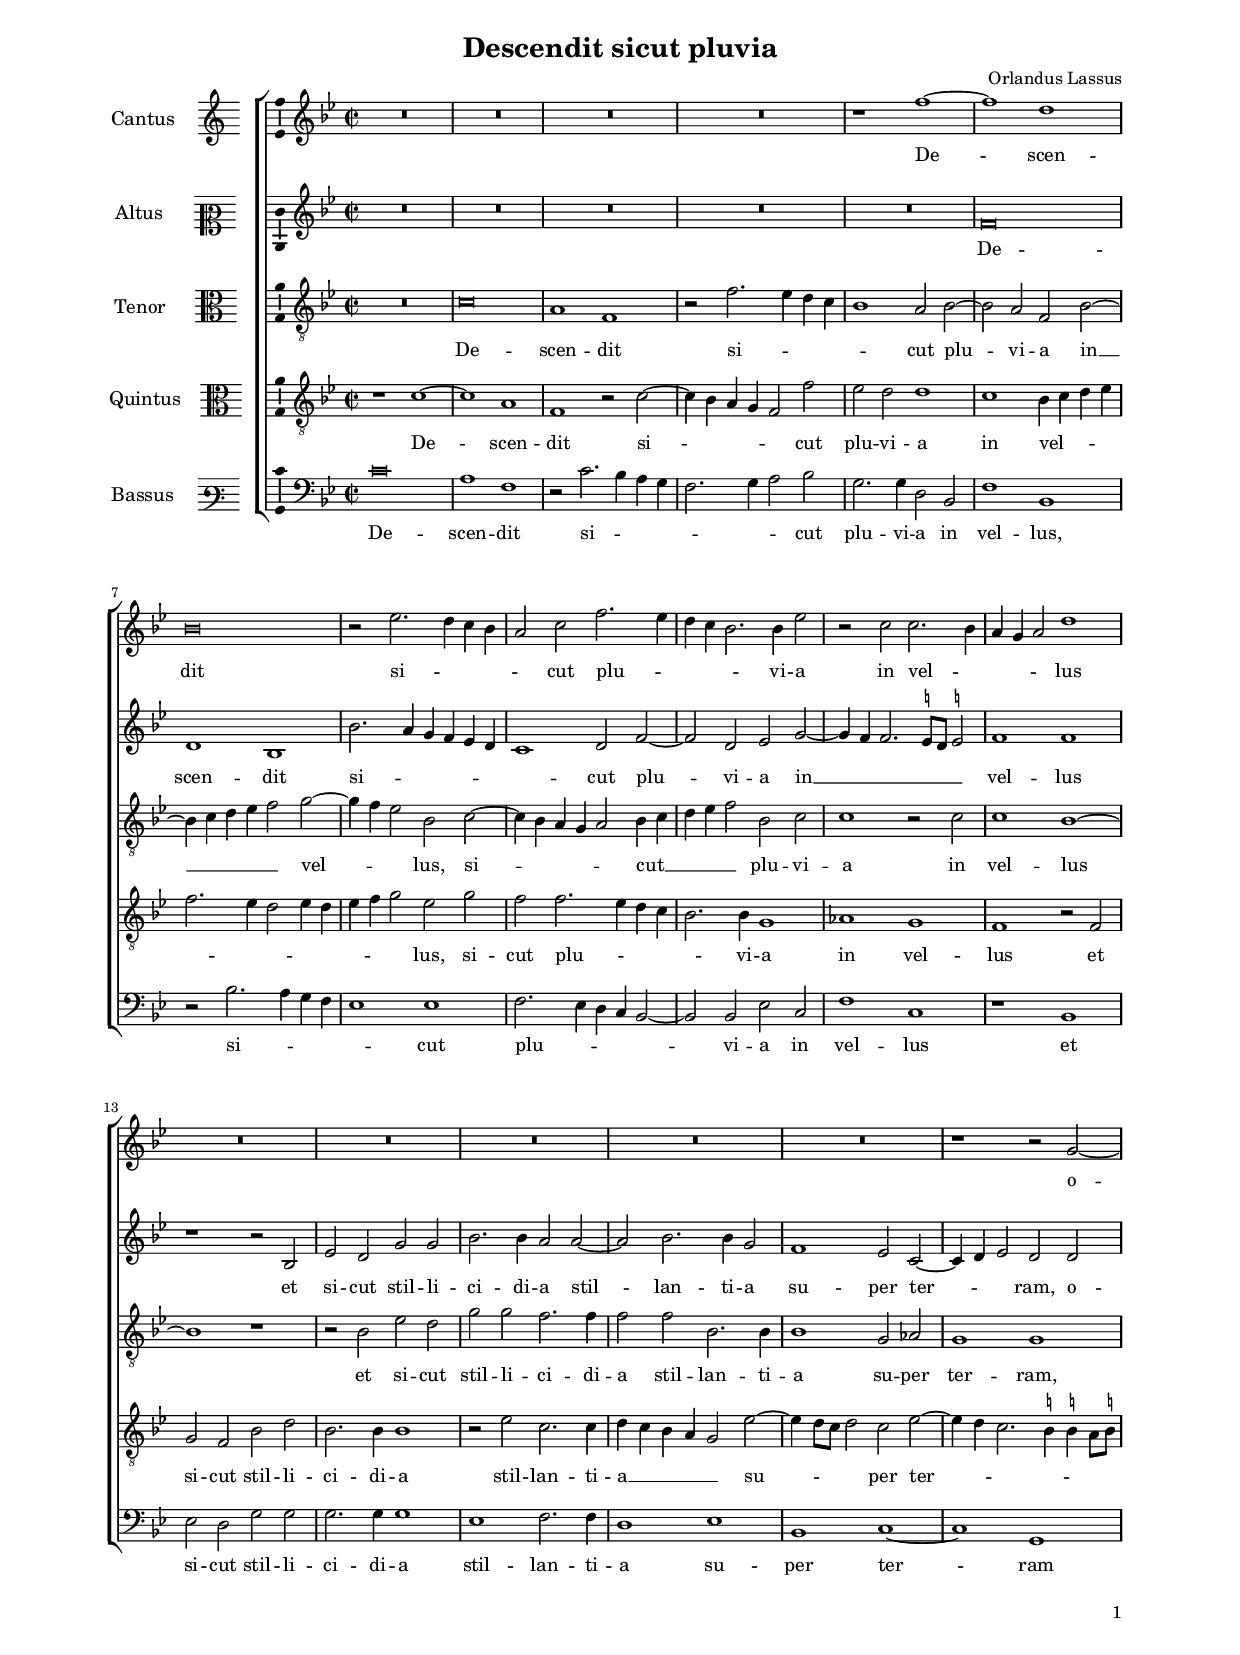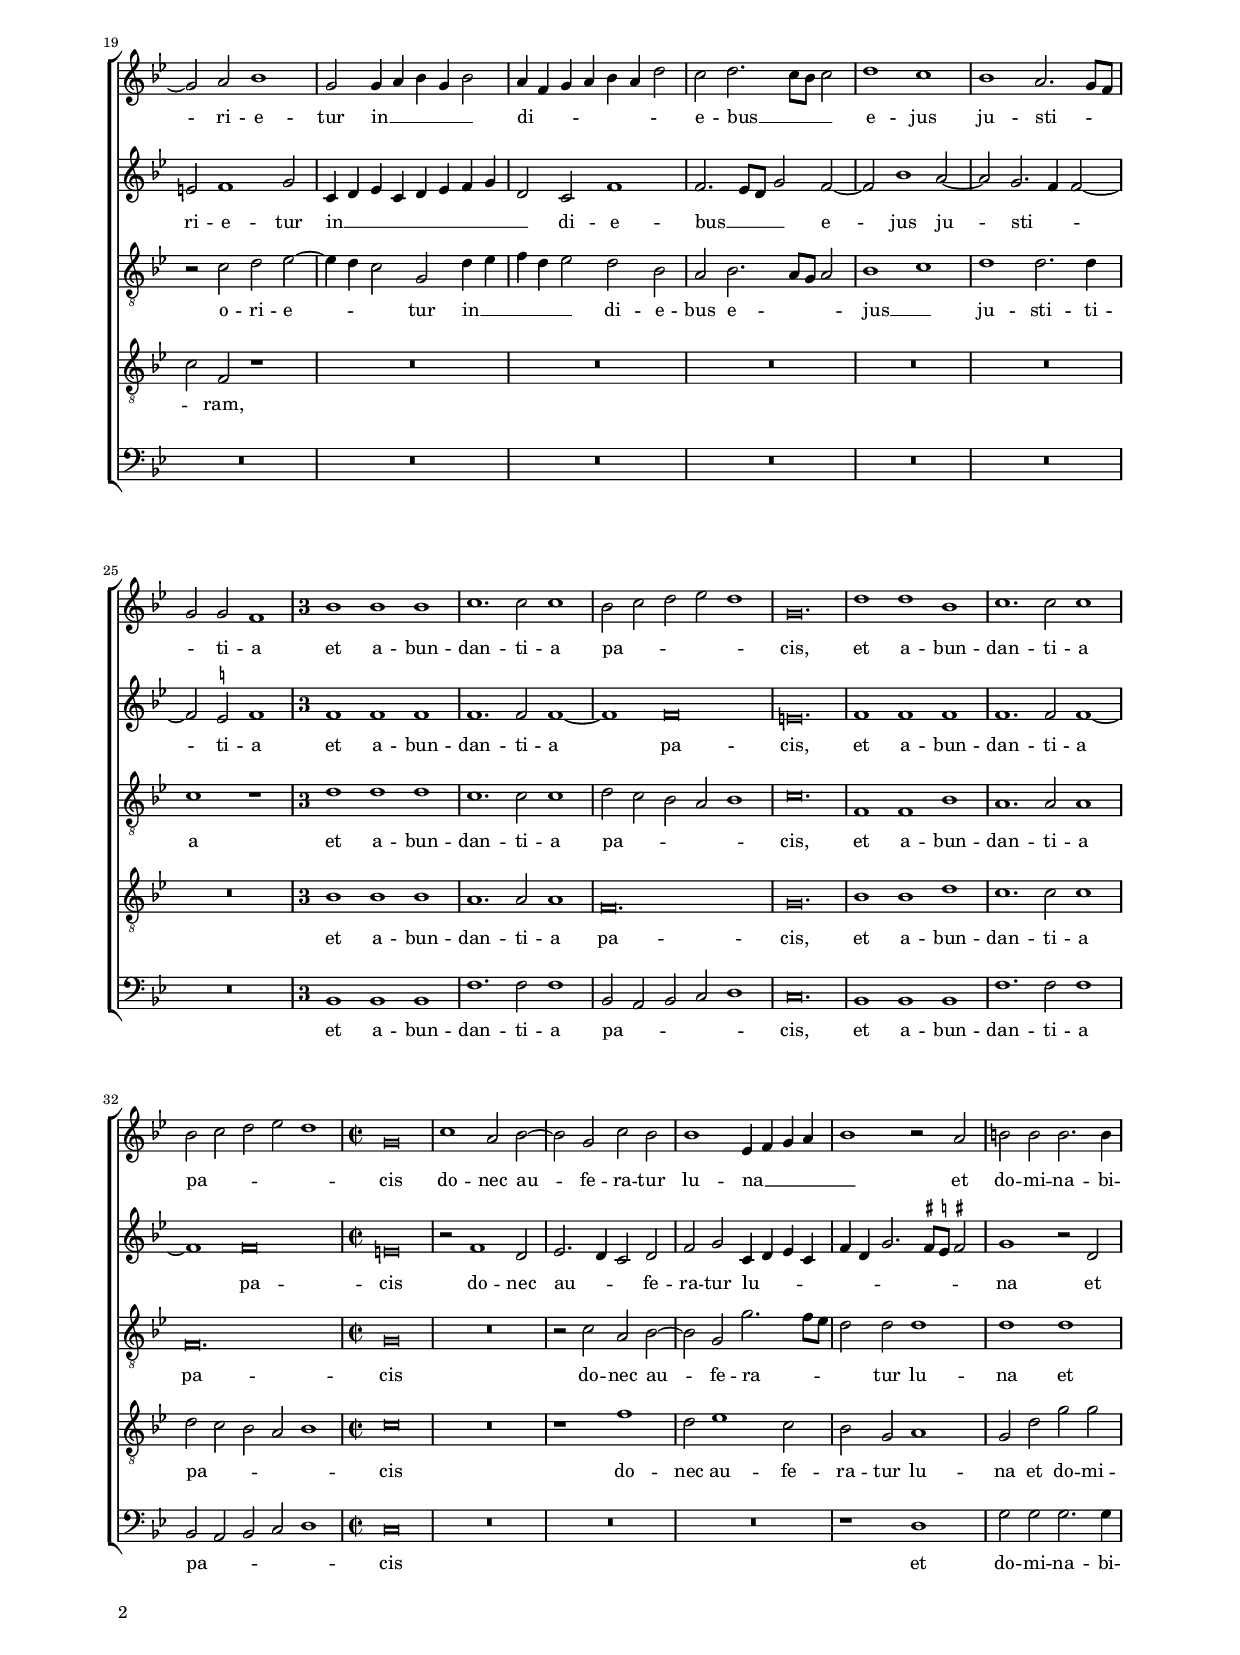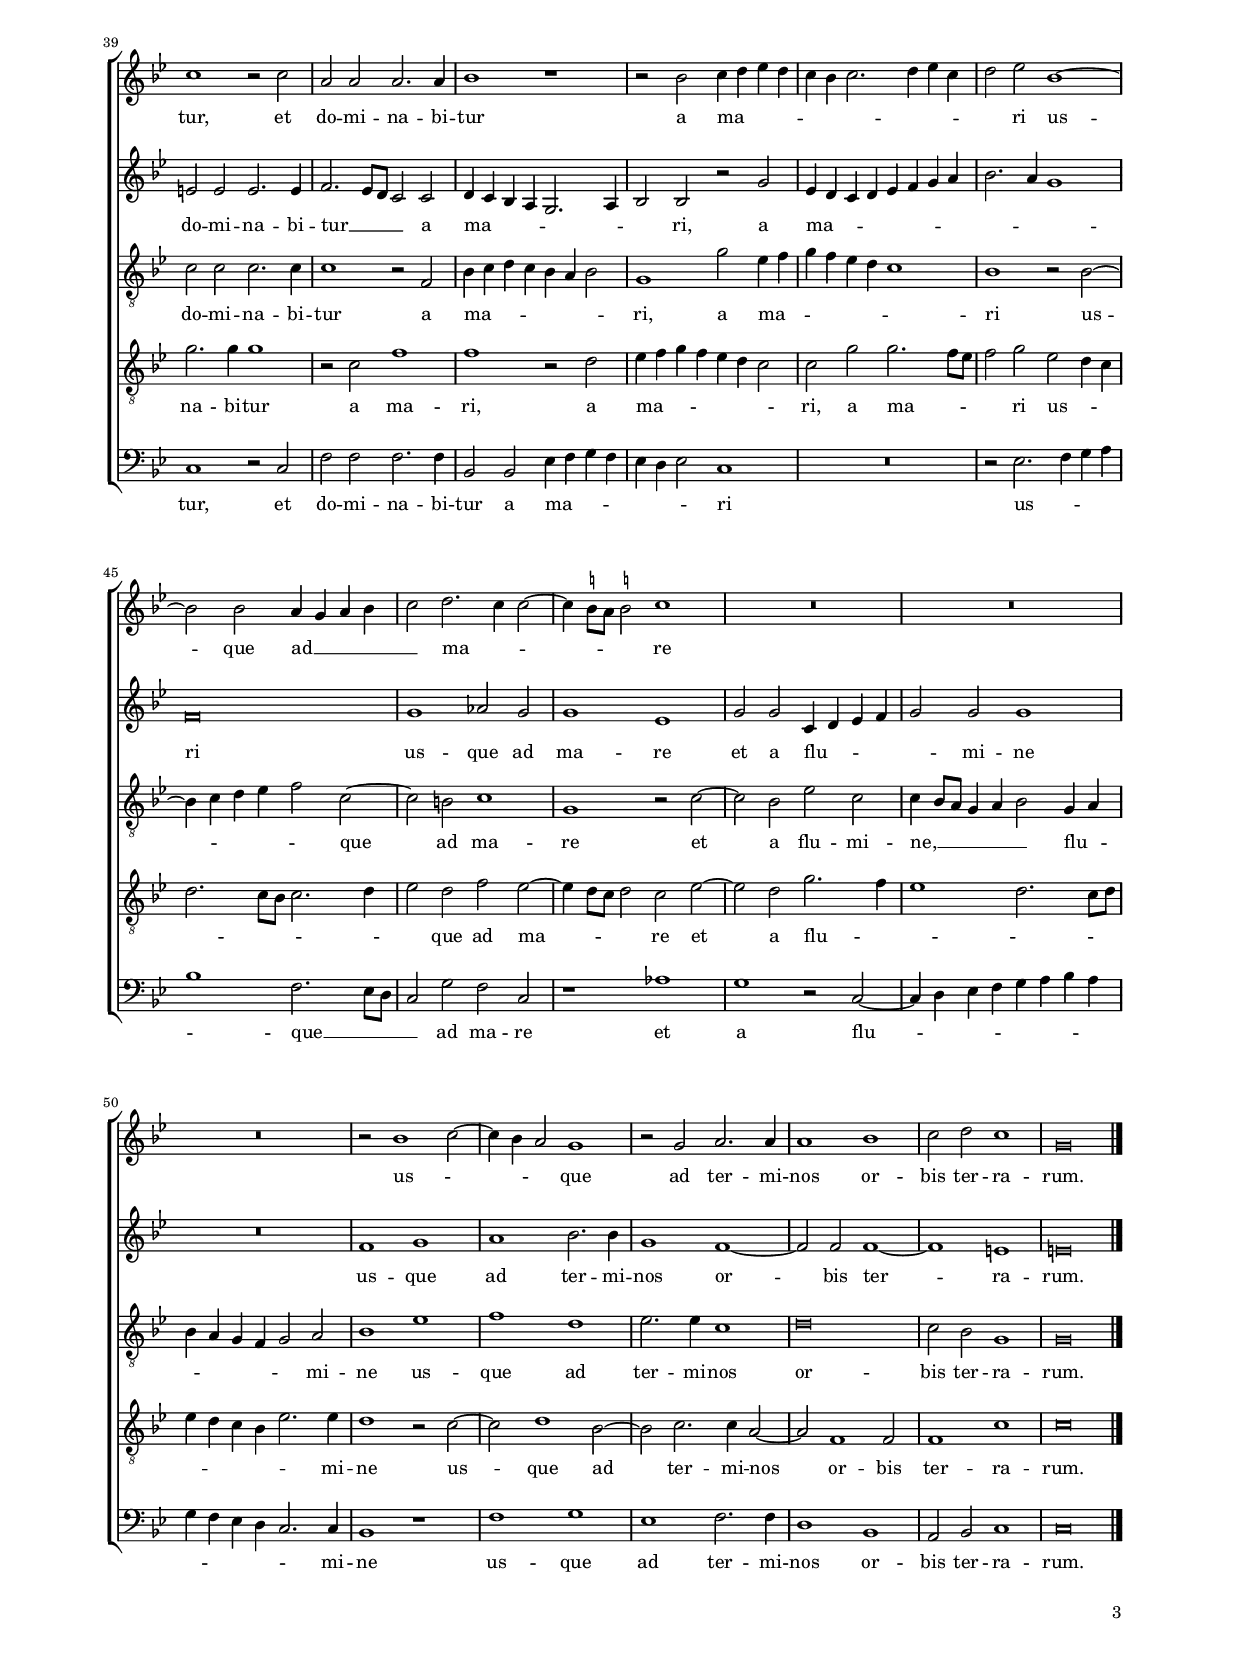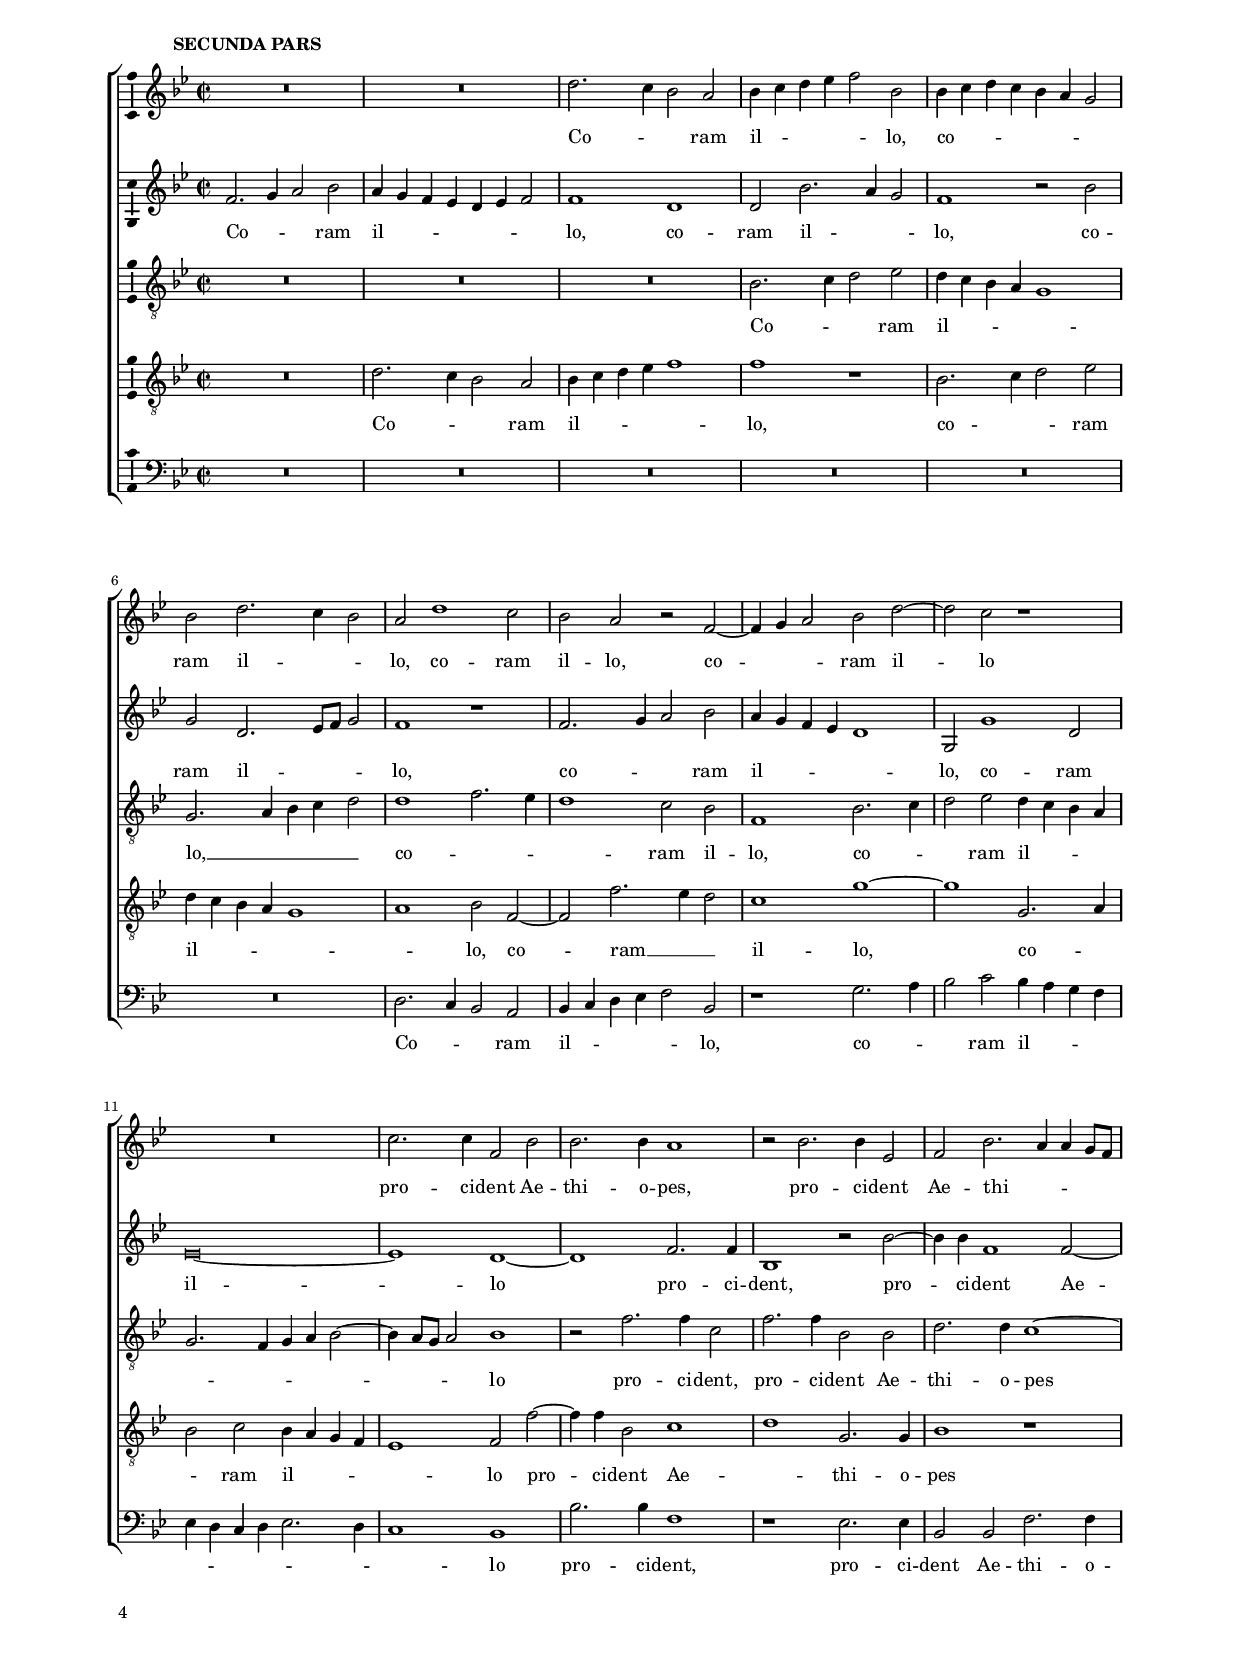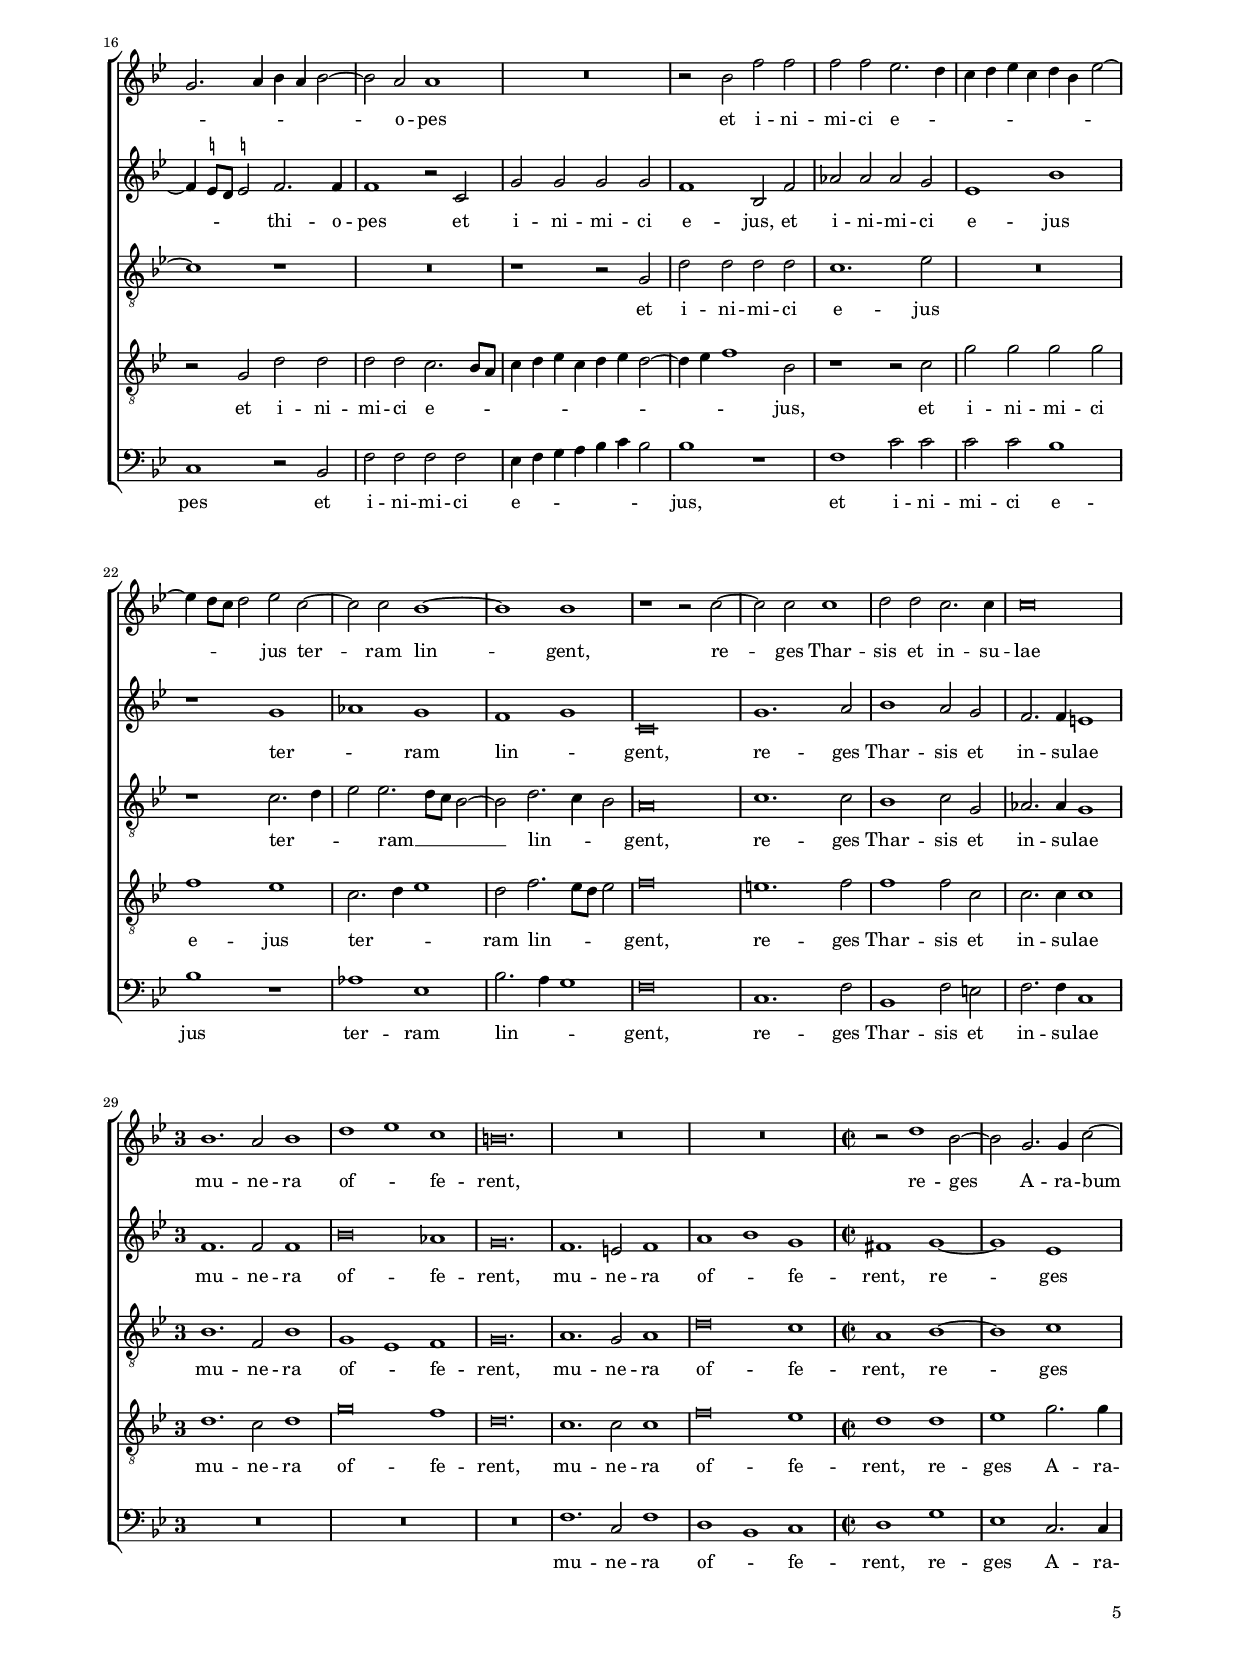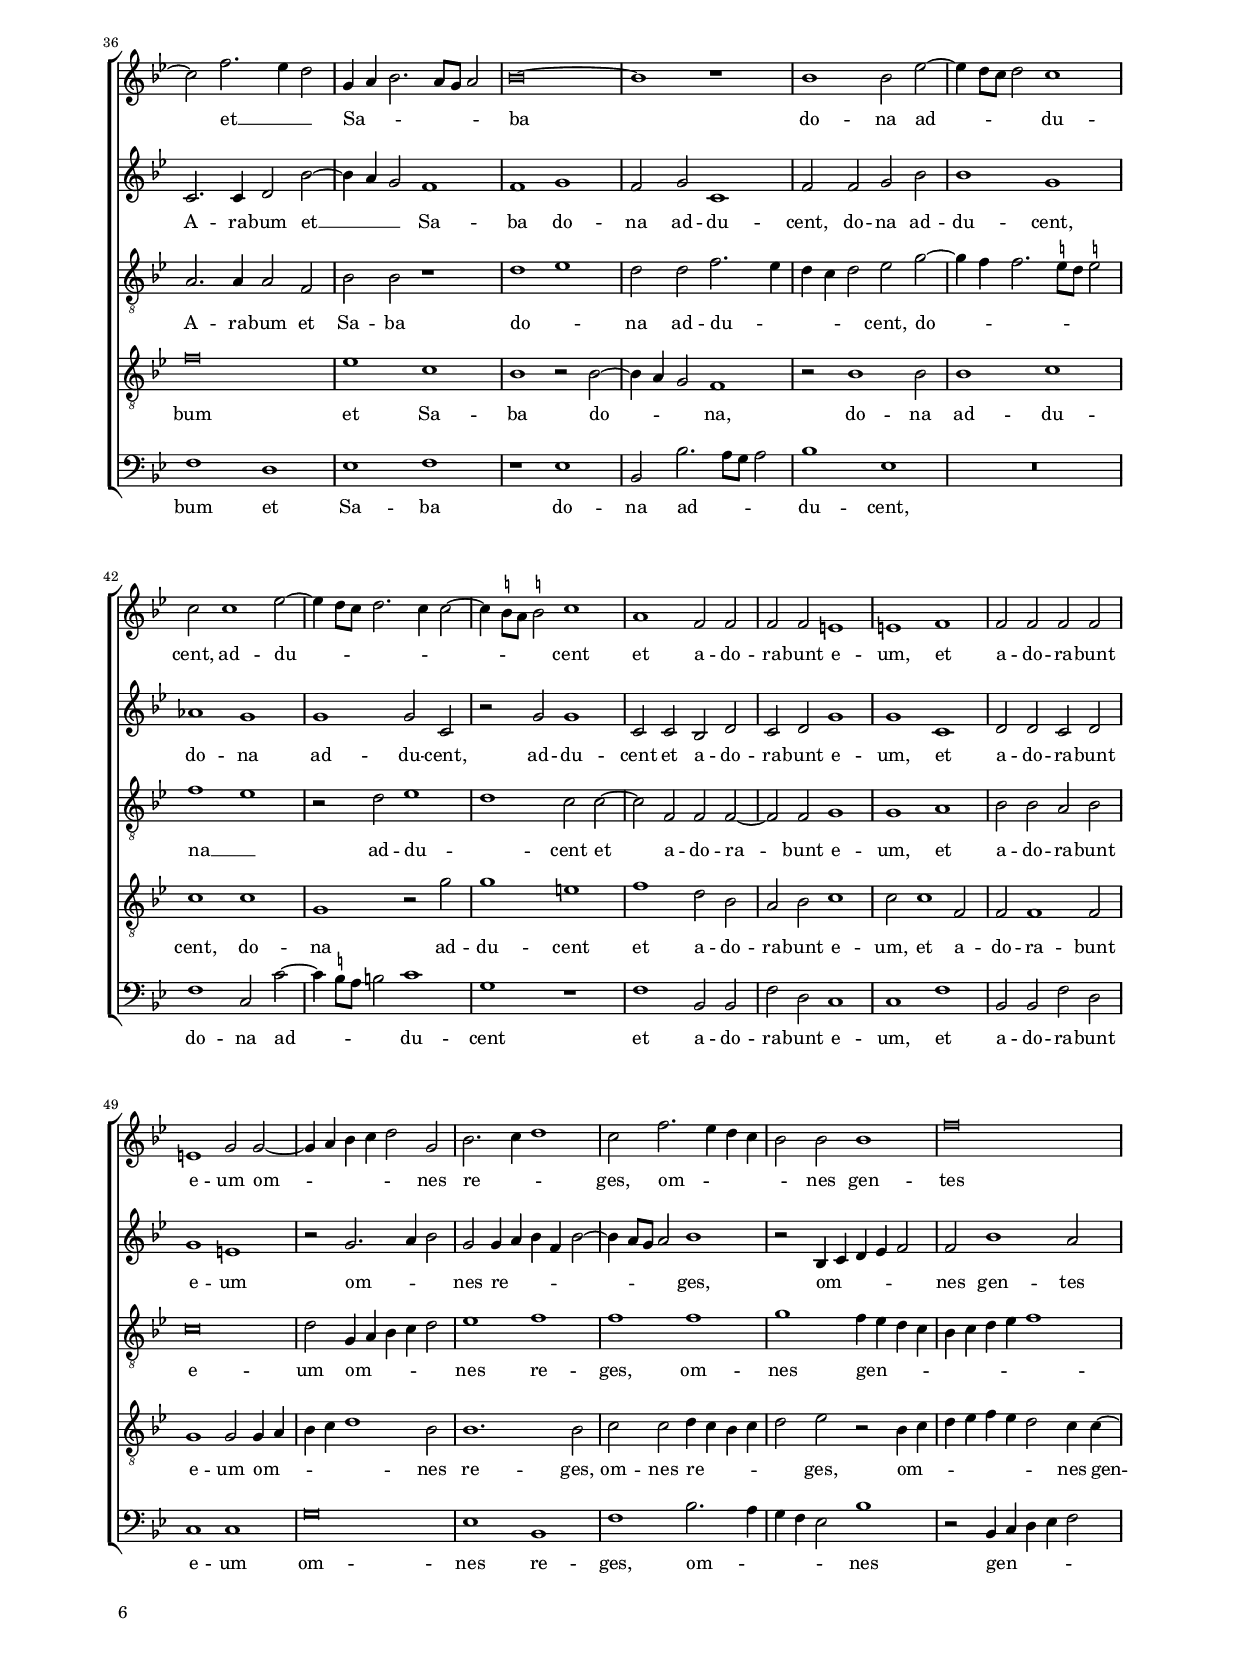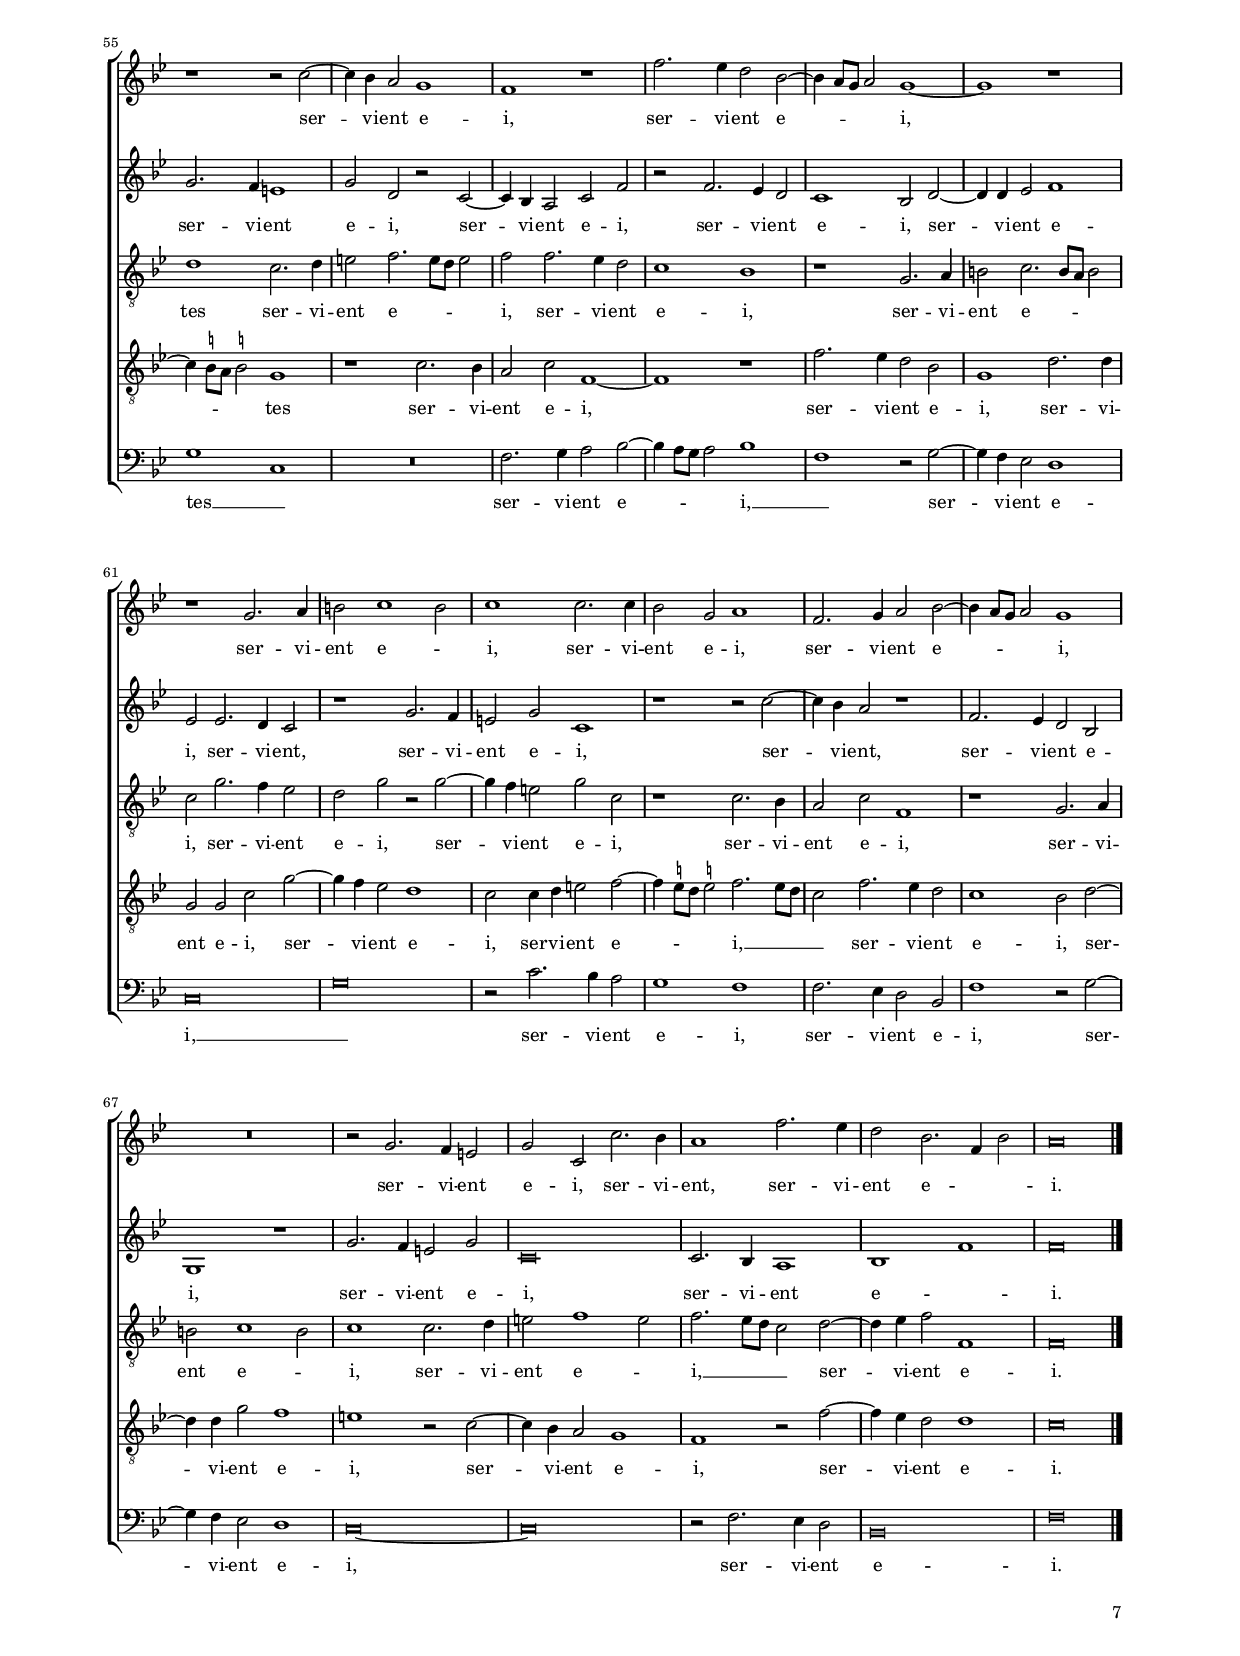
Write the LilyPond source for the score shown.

\header
{
  title="Descendit sicut pluvia"
  composer="Orlandus Lassus"
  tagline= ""
}

\version "2.24.0"
\include "deutsch.ly"
#(set-global-staff-size 15)
% #(set-default-paper-size "letter")
#(ly:set-option 'point-and-click #f)

	
	ficta = { \once \set suggestAccidentals = ##t }
	
	forget = #(define-music-function (music) (ly:music?) #{
		\accidentalStyle forget
		$music
		\accidentalStyle default
		#})
	


\paper
	{
	top-margin = 1.7 \cm
	bottom-margin = 1.1 \cm
	left-margin = 2 \cm
	right-margin = 2 \cm
	ragged-bottom = ##f
	ragged-last-bottom = ##f
	print-page-number = ##f
	score-system-spacing = #'((basic-distance . 17) (minimum-distance . 14) (padding . 6) (strechability . 150))
	system-system-spacing = #'((basic-distance . 17) (minimum-distance . 14) (padding . 6) (strechability . 150))
	oddFooterMarkup=\markup   \fill-line { "" \fromproperty #'page:page-number-string }
	evenFooterMarkup=\markup  \fill-line { \fromproperty #'page:page-number-string "" }
	last-bottom-spacing = #'((basic-distance . 11) (minimum-distance . 7) (padding . 4))
%	systems-per-page = 3
%	min-systems-per-page = 3
	}

global = {
	\key c \major
	\time 2/2 \set Score.measureLength = #(ly:make-moment 2/1)
	\set Score.tempoHideNote = ##t
	\tempo 2 = 90
	\skip 1*2*25
	\time 3/1 \once \override Score.TimeSignature.style = #'single-digit
	\tempo 1 = 135
	\skip 1*3*7
	\time 2/2 \set Score.measureLength = #(ly:make-moment 2/1)
	\tempo 2 = 90
	\skip 1*2*24 \bar "|."
	}
	

incipitcantus = \markup { \score {
	{
	\set Staff.instrumentName = \markup { \fontsize #1 "Cantus" }
	\key c \major
	\clef violin
	s4 \bar ""
	}
	\layout  {
	raggedright = ##t
	indent = 1.8 \cm
	line-width = 2.5 \cm
	\context { \Staff \remove Time_signature_engraver }
	\override Staff.Clef.Y-extent = #'(0 . 0)
	}} \hspace #1 }
      
      
incipitaltus = \markup { \score {
	{
	\set Staff.instrumentName = \markup { \fontsize #1 "Altus" }
	\key c \major
	\clef mezzosoprano
	s4 \bar ""
	}
	\layout  {
	raggedright = ##t
	indent = 1.8 \cm
	line-width = 2.5 \cm
	\context { \Staff \remove Time_signature_engraver }
	\override Staff.Clef.Y-extent = #'(0 . 0)
	}} \hspace #1 }


incipittenor = \markup { \score {
	{
	\set Staff.instrumentName = \markup { \fontsize #1 "Tenor" }
	\key c \major
	\clef alto
	s4 \bar ""
	}
	\layout  {
	raggedright = ##t
	indent = 1.8 \cm
	line-width = 2.5 \cm
	\context { \Staff \remove Time_signature_engraver }
	\override Staff.Clef.Y-extent = #'(0 . 0)
	}} \hspace #1 }
      
      
incipitquintus = \markup { \score {
	{
	\set Staff.instrumentName = \markup { \fontsize #1 "Quintus" }
	\key c \major
	\clef alto
	s4 \bar ""
	}
	\layout  {
	raggedright = ##t
	indent = 1.8 \cm
	line-width = 2.5 \cm
	\context { \Staff \remove Time_signature_engraver }
	\override Staff.Clef.Y-extent = #'(0 . 0)
	}} \hspace #1 }
      
      
incipitbassus = \markup { \score {
	{
	\set Staff.instrumentName = \markup { \fontsize #1 "Bassus" }
	\key c \major
	\clef varbaritone
	s4 \bar ""
	}
	\layout  {
	raggedright = ##t
	indent = 1.8 \cm
	line-width = 2.5 \cm
	\context { \Staff \remove Time_signature_engraver }
	\override Staff.Clef.Y-extent = #'(0 . 0)
	}} \hspace #1 }


cantus =  \relative c''
	{
	R\breve
	R\breve
	R\breve
	R\breve
%5
	r1 g'~ |
	g1 e
	c\breve
	r2 f2. e4 d c
	h2 d g2. f4
%10
	e4 d c2. c4 f2 |
	r2 d d2. c4
	h4 a h2 e1
	R\breve
	R\breve
%15
	R\breve |
	R\breve
	R\breve
	r1 r2 a,~
	a2 h c1
%20
	a2 a4 h c a c2 |
	h4 g a h c h e2
	d2 e2. d8 c d2
	e1 d
	c1 h2. a8 g
%25
	a2 a g1 |
% Triple time - coloration
	c1 c c
	d1. d2 d1
	c2 d e f e1
	a,\breve.
%30
	e'1 e c |
	d1. d2 d1
	c2 d e f e1
% End of triple time
	a,\breve
	d1 h2 c~
%35
	c2 a d c |
	c1 f,4 g a h
	c1 r2 h
	cis2 cis cis2. cis4
	d1 r2 d
%40
	h2 h h2. h4 |
	c1 r
	r2 c d4 e f e
	d4 c d2. e4 f d
	e2 f c1~
%45
	c2 c h4 a h c |
	d2 e2. d4 d2~
	d4 \stemDown \ficta cis8 h \stemNeutral \ficta cis!2 d1
	R\breve
	R\breve
%50
	R\breve |
	r2 c1 d2~
	d4 c h2 a1
	r2 a h2. h4
	h1 c
%55
	d2 e d1 |
	a\breve |
	}


altus =  \relative c'
	{
	R\breve
	R\breve
	R\breve
	R\breve
%5
	R\breve |
	g'\breve
	e1 c
	c'2. h4 a g f e
	d1 e2 g~
%10
	g2 e f a~ |
	a4 g g2. \ficta fis8 e \ficta fis!2
	g1 g
	r1 r2 c,
	f2 e a a
%15
	c2. c4 h2 h~ |
	h2 c2. c4 a2
	g1 f2 d~
	d4 e f2 e e
	fis2 g1 a2
%20
	d,4 e f d e f g a |
	e2 d g1
	g2. f8 e a2 g~
	g2 c1 h2~
	h2 a2. g4 g2~
%25
	g2 \ficta fis g1 |
% Triple time - coloration
	g1 g g
	g1. g2 g1~
	g1 g\breve
	fis\breve.
%30
	g1 g g |
	g1. g2 g1~
	g1 g\breve
% End of triple time
	fis\breve
	r2 g1 e2
%35
	f2. e4 d2 e |
	g2 a d,4 e f d
	g4 e a2. \ficta gis8 \ficta fis \ficta gis!2
	a1 r2 e
	fis2 fis fis2. fis4
%40
	g2. f8 e d2 d |
	e4 d c h a2. h4
	c2 c r a'
	f4 e d e f g a h
	c2. h4 a1
%45
	g\breve |
	a1 b2 a
	a1 f
	a2 a d,4 e f g
	a2 a a1
%50
	R\breve |
	g1 a
	h1 c2. c4
	a1 g~
	g2 g g1~
%55
	g1 fis |
	fis\breve |
	}


tenor =  \relative c'
	{
	R\breve
	d\breve
	h1 g
	r2 g'2. f4 e d
%5
	c1 h2 c~ |
	c2 h g c~
	c4 d e f g2 a~
	a4 g f2 c d~
	d4 c h a h2 c4 d
%10
	e4 f g2 c, d |
	d1 r2 d
	d1 c~
	c1 r
	r2 c f e
%15
	a2 a g2. g4 |
	g2 g c,2. c4
	c1 a2 b
	a1 a
	r2 d e f~
%20
	f4 e d2 a e'4 f |
	g4 e f2 e c
	h2 c2. h8 a h2
	c1 d
	e1 e2. e4
%25
	d1 r |
% Triple time - coloration
	e1 e e
	d1. d2 d1
	e2 d c h c1
	d\breve.
%30
	g,1 g c |
	h1. h2 h1
	g\breve.
% End of triple time
	a\breve
	R\breve
%35
	r2 d h c~ |
	c2 a a'2. g8 f
	e2 e e1
	e1 e
	d2 d d2. d4
%40
	d1 r2 g, |
	c4 d e d c h c2
	a1 a'2 f4 g
	a4 g f e d1
	c1 r2 c~
%45
	c4 d e f g2 d~ |
	d2 cis d1
	a1 r2 d~
	d2 c f d
	d4 c8 h a4 h c2 a4 h
%50
	c4 h a g a2 h |
	c1 f
	g1 e
	f2. f4 d1
	e\breve
%55
	d2 c a1 |
	a\breve |
	}


quintus  =  \relative c'
	{
	r1 d~
	d1 h
	g1 r2 d'~
	d4 c h a g2 g'
%5
	f2 e e1 |
	d1 c4 d e f
	g2. f4 e2 f4 e
	f4 g a2 f a
	g2 g2. f4 e d
%10
	c2. c4 a1 |
	b1 a
	g1 r2 g
	a2 g c e
	c2. c4 c1
%15
	r2 f d2. d4 |
	e4 d c h a2 f'~
	f4 e8 d e2 d f~
	f4 e d2. \ficta cis4 \ficta cis! \stemDown h8 \ficta cis! \stemNeutral
	d2 g, r1
%20
	R\breve |
	R\breve
	R\breve
	R\breve
	R\breve
%25
	R\breve |
% Triple time - coloration
	c1 c c
	h1. h2 h1
	g\breve.
	a\breve.
%30
	c1 c e |
	d1. d2 d1
	e2 d c h c1
% End of triple time
	d\breve
	R\breve
%35
	r1 g |
	e2 f1 d2
	c2 a h1
	a2 e' a a
	a2. a4 a1
%40
	r2 d, g1 |
	g1 r2 e
	f4 g a g f e d2
	d2 a' a2. g8 f
	g2 a f e4 d
%45
	e2. d8 c d2. e4 |
	f2 e g f~
	f4 e8 d e2 d f~
	f2 e a2. g4
	f1 e2. d8 e
%50
	f4 e d c f2. f4 |
	e1 r2 d~
	d2 e1 c2~
	c2 d2. d4 h2~
	h2 g1 g2
%55
	g1 d' |
	d\breve |
	}


bassus  =  \relative c
	{
	d'\breve
	h1 g
	r2 d'2. c4 h a
	g2. a4 h2 c
%5
	a2. a4 e2 c |
	g'1 c,
	r2 c'2. h4 a g
	f1 f
	g2. f4 e d c2~
%10
	c2 c f d |
	g1 d
	r1 c
	f2 e a a
	a2. a4 a1
%15
	f1 g2. g4 |
	e1 f
	c1 d~
	d1 a
	R\breve
%20
	R\breve |
	R\breve
	R\breve
	R\breve
	R\breve
%25
	R\breve |
% Triple time - coloration
	c1 c c
	g'1. g2 g1
	c,2 h c d e1
	d\breve.
%30
	c1 c c |
	g'1. g2 g1
	c,2 h c d e1
% End of triple time
	d\breve
	R\breve
%35
	R\breve |
	R\breve
	r1 e
	a2 a a2. a4
	d,1 r2 d
%40
	g2 g g2. g4 |
	c,2 c f4 g a g
	f4 e f2 d1
	R\breve
	r2 f2. g4 a h
%45
	c1 g2. f8 e |
	d2 a' g d
	r1 b'
	a1 r2 d,~
	d4 e f g a h c h
%50
	a4 g f e d2. d4 |
	c1 r
	g'1 a 
	f1 g2. g4
	e1 c
%55
	h2 c d1 |
	d\breve |
	}


lyricscantus = \lyricmode {
	De -- scen -- dit si -- _ _ _ _ cut plu -- _ _ _ _ vi -- a in vel -- _ _ _ _ lus
	o -- ri -- e -- tur in __ _ _ _ _ di -- _ _ _ _ _ _ e -- bus __ _ _ _ e -- jus ju -- sti -- _ _ _ ti -- a
	et a -- bun -- dan -- ti -- a pa -- _ _ _ _ cis,
	et a -- bun -- dan -- ti -- a pa -- _ _ _ _ cis
	do -- nec au -- fe -- ra -- tur lu -- na __ _ _ _ _
	et do -- mi -- na -- bi -- tur,
	et do -- mi -- na -- bi -- tur
	a ma -- _ _ _ _ _ _ _ _ _ _ ri
	us -- que ad __ _ _ _ _ ma -- _ _ _ _ _ re
	us -- _ _ _ que ad ter -- mi -- nos or -- bis ter -- ra -- rum.
	}


lyricsaltus = \lyricmode {
	De -- scen -- dit si -- _ _ _ _ _ _ cut plu -- vi -- a in __ _ _ _ _ _ vel -- lus
	et si -- cut stil -- li -- ci -- di -- a stil -- lan -- ti -- a
	su -- per ter -- _ _ ram,
	o -- ri -- e -- tur in __ _ _ _ _ _ _ _ _ di -- e -- bus __ _ _ _ e -- jus ju -- sti -- _ _ ti -- a
	et a -- bun -- dan -- ti -- a pa -- cis,
	et a -- bun -- dan -- ti -- a pa -- cis
	do -- nec au -- _ _ fe -- ra -- tur lu -- _ _ _ _ _ _ _ _ _ na
	et do -- mi -- na -- bi -- tur __ _ _ _ a ma -- _ _ _ _ _ _ ri,
	a ma -- _ _ _ _ _ _ _ _ _ _ ri
	us -- que ad ma -- re
	et a flu -- _ _ _ _ mi -- ne
	us -- que ad ter -- mi -- nos or -- bis ter -- ra -- rum.
	}


lyricstenor = \lyricmode {
	De -- scen -- dit si -- _ _ _ _ cut plu -- vi -- a in __ _ _ _ _ vel -- _ _ lus,
	si -- _ _ _ _ cut __ _ _ _ _ plu -- vi -- a in vel -- lus
	et si -- cut stil -- li -- ci -- di -- a stil -- lan -- ti -- a
	su -- per ter -- ram,
	o -- ri -- e -- _ _ tur in __ _ _ _ _ di -- e -- bus e -- _ _ _ jus __ _ ju -- sti -- ti -- a
	et a -- bun -- dan -- ti -- a pa -- _ _ _ _ cis,
	et a -- bun -- dan -- ti -- a pa -- cis
	do -- nec au -- fe -- ra -- _ _ _ tur lu -- na
	et do -- mi -- na -- bi -- tur a ma -- _ _ _ _ _ _ ri,
	a ma -- _ _ _ _ _ _ ri
	us -- _ _ _ _ que ad ma -- re
	et a flu -- mi -- ne, __ _ _ _ _ _ 
	flu -- _ _ _ _ _ _ mi -- ne
	us -- que ad ter -- mi -- nos or -- bis ter -- ra -- rum.
	}


lyricsquintus = \lyricmode {
	De -- scen -- dit si -- _ _ _ _ cut plu -- vi -- a in vel -- _ _ _ _ _ _ _ _ _ _ _ lus,
	si -- cut plu -- _ _ _ _ vi -- a in vel -- lus
	et si -- cut stil -- li -- ci -- di -- a stil -- lan -- ti -- a __ _ _ _ _ 
	su -- _ _ _ per ter -- _ _ _ _ _ _ _ ram,
	et a -- bun -- dan -- ti -- a pa -- cis,
	et a -- bun -- dan -- ti -- a pa -- _ _ _ _ cis
	do -- nec au -- fe -- ra -- tur lu -- na
	et do -- mi -- na -- bi -- tur a ma -- ri,
	a ma -- _ _ _ _ _ _ ri,
	a ma -- _ _ _ ri
	us -- _ _ _ _ _ _ _ _ que ad ma -- _ _ _ re
	et a flu -- _ _ _ _ _ _ _ _ _ _ mi -- ne
	us -- que ad ter -- mi -- nos or -- bis ter -- ra -- rum.
	}


lyricsbassus = \lyricmode {
	De -- scen -- dit si -- _ _ _ _ _ _ cut plu -- vi -- a in vel -- lus,
	si -- _ _ _ _ cut plu -- _ _ _ _ vi -- a in vel -- lus
	et si -- cut stil -- li -- ci -- di -- a stil -- lan -- ti -- a
	su -- per ter -- ram
	et a -- bun -- dan -- ti -- a pa -- _ _ _ _ cis,
	et a -- bun -- dan -- ti -- a pa -- _ _ _ _ cis
	et do -- mi -- na -- bi -- tur,
	et do -- mi -- na -- bi -- tur
	a ma -- _ _ _ _ _ _ ri
	us -- _ _ _ _ que __ _ _ _ ad ma -- re
	et a flu -- _ _ _ _ _ _ _ _ _ _ _ _ mi -- ne
	us -- que ad ter -- mi -- nos or -- bis ter -- ra -- rum.
	}


\score
{  
	\transpose f es {
	\new ChoirStaff \with { \override StaffGrouper.staff-staff-spacing.basic-distance = #12 }
	<<

	\new Staff << \global
	\new Voice="v1" {
		\set Staff.instrumentName=\incipitcantus
		\set Staff.midiInstrument = "reed organ"
		\clef violin
		\cantus }
	\new Lyrics \lyricsto "v1" {\lyricscantus }
	>>


	\new Staff << \global
	\new Voice="v2" {
		\set Staff.instrumentName=\incipitaltus
		\set Staff.midiInstrument = "reed organ"
		\clef violin % "G_8"
		\altus}
	\new Lyrics \lyricsto "v2" {\lyricsaltus }
	>>


	\new Staff << \global
	\new Voice="v3" {
		\set Staff.instrumentName=\incipittenor
		\set Staff.midiInstrument = "reed organ"
		\clef "G_8"
		\tenor }
	\new Lyrics \lyricsto "v3" {\lyricstenor }
	>>


	\new Staff << \global
	\new Voice="v5" {
		\set Staff.instrumentName=\incipitquintus
		\set Staff.midiInstrument = "reed organ"
		\clef "G_8"
		\quintus}
	\new Lyrics \lyricsto "v5" {\lyricsquintus }
	>>


	\new Staff << \global
	\new Voice="v4" {
		\set Staff.instrumentName=\incipitbassus
		\set Staff.midiInstrument = "reed organ"
		\clef bass
		\bassus }
	\new Lyrics \lyricsto "v4" {\lyricsbassus}
	>>

	>>
	} % transpose

	\layout
	{
	indent = 2.5 \cm
	\context { \Staff \override TimeSignature.break-visibility = #end-of-line-invisible }
	\context { \Lyrics \override VerticalAxisGroup.nonstaff-relatedstaff-spacing.padding = #1.4 }
%	\context { \Lyrics \override LyricText.font-size = #1 }
  	\context { \Staff \consists Ambitus_engraver }
	\context { \Score \override BarNumber.padding = #2 }
	\context { \Voice \override NoteHead.style = #'baroque }
	}


\midi
	{
	}

}

%%%%%%%%%%%%%%%%%%%%  PARS SECUNDA


global = {
	\key c \major
	\time 2/2 \set Score.measureLength = #(ly:make-moment 2/1)
	\set Score.tempoHideNote = ##t
	\tempo 2 = 90
	\skip 1*2*28
	\time 3/1 \once \override Score.TimeSignature.style = #'single-digit
	\tempo 1 = 135
	\skip 1*3*5
	\time 2/2 \set Score.measureLength = #(ly:make-moment 2/1)
	\tempo 2 = 90
	\skip 1*2*39 \bar "|."
	}


cantus =  \relative c''
	{
	R\breve
	R\breve
	e2. d4 c2 h
	c4 d e f g2 c,
%5
	c4 d e d c h a2 |
	c2 e2. d4 c2
	h2 e1 d2
	c2 h r g~
	g4 a h2 c e~
%10
	e2 d r1 |
	R\breve
	d2. d4 g,2 c
	c2. c4 h1
	r2 c2. c4 f,2
%15
	g2 c2. h4 h a8 g |
	a2. h4 c h c2~
	c2 h h1
	R\breve
	r2 c g' g
%20
	g2 g f2. e4 |
	d4 e f d e c f2~
	f4 e8 d e2 f d~
	d2 d c1~
	c1 c
%25
	r1 r2 d~ |
	d2 d d1
	e2 e d2. d4
	d\breve
% Triple time - coloration
	c1. h2 c1
%30
	e1 f d |
	cis\breve.
	R\breve.
	R\breve.
% End of triple time
	r2 e1 c2~
%35
	c2 a2. a4 d2~ |
	d2 g2. f4 e2
	a,4 h c2. h8 a h2
	c\breve~
	c1 r
%40
	c1 c2 f~ |
	f4 e8 d e2 d1
	d2 d1 f2~
	f4 e8 d e2. d4 d2~
	d4 \stemDown \ficta cis8 h \stemNeutral \ficta cis!2 d1
%45
	h1 g2 g |
	g2 g fis1
	fis1 g
	g2 g g g
	fis1 a2 a~
%50
	a4 h c d e2 a, |
	c2. d4 e1
	d2 g2. f4 e d
	c2 c c1
	g'\breve
%55
	r1 r2 d~ |
	d4 c h2 a1
	g1 r
	g'2. f4 e2 c~
	c4 h8 a h2 a1~
%60
	a1 r |
	r1 a2. h4
	cis2 d1 cis2
	d1 d2. d4
	c2 a h1
%65
	g2. a4 h2 c~ |
	c4 h8 a h2 a1
	R\breve
	r2 a2. g4 fis2
	a2 d, d'2. c4
%70
	h1 g'2. f4 |
	e2 c2. g4 c2
	h\breve |
	}


altus =  \relative c'
	{
	g'2. a4 h2 c
	h4 a g f e f g2
	g1 e
	e2 c'2. h4 a2
%5
	g1 r2 c |
	a2 e2. f8 g a2
	g1 r
	g2. a4 h2 c
	h4 a g f e1
%10
	a,2 a'1 e2 |
	f\breve~
	f1 e~
	e1 g2. g4
	c,1 r2 c'~
%15
	c4 c g1 g2~ |
	g4 \ficta fis8 e \ficta fis!2 g2. g4
	g1 r2 d
	a'2 a a a
	g1 c,2 g'
%20
	b2 b b a |
	f1 c'
	r1 a
	b1 a
	g1 a
%25
	d,\breve |
	a'1. h2
	c1 h2 a
	g2. g4 fis1
% Triple time - coloration
	g1. g2 g1
%30
	c\breve b1 |
	a\breve.
	g1. fis2 g1
	h1 c a
% End of triple time
	gis1 a~
%35
	a1 f |
	d2. d4 e2 c'~
	c4 h a2 g1
	g1 a
	g2 a d,1
%40
	g2 g a c |
	c1 a
	b1 a
	a1 a2 d,
	r2 a' a1
%45
	d,2 d c e |
	d2 e a1
	a1 d,
	e2 e d e
	a1 fis
%50
	r2 a2. h4 c2 |
	a2 a4 h c g c2~
	c4 h8 a h2 c1
	r2 c,4 d e f g2
	g2 c1 h2
%55
	a2. g4 fis1 |
	a2 e r d~
	d4 c h2 d g
	r2 g2. f4 e2
	d1 c2 e~
%60
	e4 e f2 g1 |
	f2 f2. e4 d2
	r1 a'2. g4
	fis2 a d,1
	r1 r2 d'~
%65
	d4 c h2 r1 |
	g2. f4 e2 c
	a1 r
	a'2. g4 fis2 a
	d,\breve
%70
	d2. c4 h1 |
	c1 g'
	g\breve |
	}


tenor =  \relative c'
	{
	R\breve
	R\breve
	R\breve
	c2. d4 e2 f
%5
	e4 d c h a1 |
	a2. h4 c d e2
	e1 g2. f4
	e1 d2 c
	g1 c2. d4
%10
	e2 f e4 d c h |
	a2. g4 a h c2~
	c4 h8 a h2 c1
	r2 g'2. g4 d2
	g2. g4 c,2 c
%15
	e2. e4 d1~ |
	d1 r
	R\breve
	r1 r2 a
	e'2 e e e
%20
	d1. f2 |
	R\breve
	r1 d2. e4
	f2 f2. e8 d c2~
	c2 e2. d4 c2
%25
	h\breve |
	d1. d2
	c1 d2 a
	b2. b4 a1
% Triple time - coloration
	c1. g2 c1
%30
	a1 f g |
	a\breve.
	h1. a2 h1
	e\breve d1
% End of triple time
	h1 c~
%35
	c1 d |
	h2. h4 h2 g
	c2 c r1
	e1 f
	e2 e g2. f4
%40
	e4 d e2 f a~ |
	a4 g g2. \ficta fis8 e \ficta fis!2
	g1 f
	r2 e f1
	e1 d2 d~
%45
	d2 g, g g~ |
	g2 g a1
	a1 h
	c2 c h c
	d\breve
%50
	e2 a,4 h c d e2 |
	f1 g
	g1 g
	a1 g4 f e d
	c4 d e f g1
%55
	e1 d2. e4 |
	fis2 g2. fis8 e fis2
	g2 g2. f4 e2
	d1 c
	r1 a2. h4
%60
	cis2 d2. cis8 h cis2 |
	d2 a'2. g4 f2
	e2 a r a~
	a4 g fis2 a d,
	r1 d2. c4
%65
	h2 d g,1 |
	r1 a2. h4
	cis2 d1 cis2
	d1 d2. e4
	fis2 g1 fis2
%70
	g2. f8 e d2 e~ |
	e4 f g2 g,1
	g\breve |
	}


quintus  =  \relative c'
	{
	R\breve
	e2. d4 c2 h
	c4 d e f g1
	g1 r
%5
	c,2. d4 e2 f |
	e4 d c h a1
	h1 c2 g~
	g2 g'2. f4 e2
	d1 a'~
%10
	a1 a,2. h4 |
	c2 d c4 h a g
	f1 g2 g'~
	g4 g c,2 d1
	e1 a,2. a4
%15
	c1 r |
	r2 a e' e
	e2 e d2. c8 h
	d4 e f d e f e2~
	e4 f g1 c,2
%20
	r1 r2 d |
	a'2 a a a
	g1 f
	d2. e4 f1
	e2 g2. f8 e f2
%25
	g\breve |
	fis1. g2
	g1 g2 d
	d2. d4 d1
% Triple time - coloration
	e1. d2 e1
%30
	a\breve g1 |
	e\breve.
	d1. d2 d1
	g\breve f1
% End of triple time
	e1 e
%35
	f1 a2. a4 |
	g\breve
	f1 d
	c1 r2 c~
	c4 h a2 g1
%40
	r2 c1 c2 |
	c1 d
	d1 d
	a1 r2 a'
	a1 fis
%45
	g1 e2 c |
	h2 c d1
	d2 d1 g,2
	g2 g1 g2
	a1 a2 a4 h
%50
	c4 d e1 c2 |
	c1. c2
	d2 d e4 d c d
	e2 f r c4 d
	e4 f g f e2 d4 d~
%55
	d4 \stemDown \ficta cis8 h \stemNeutral \ficta cis!2 a1 |
	r1 d2. c4
	h2 d g,1~
	g1 r
	g'2. f4 e2 c
%60
	a1 e'2. e4 |
	a,2 a d a'~
	a4 g f2 e1
	d2 d4 e fis2 g~
	g4 \ficta fis8 e \ficta fis!2 g2. \forget f8 e
%65
	d2 g2. f4 e2 |
	d1 c2 e~
	e4 e a2 g1
	fis1 r2 d~
	d4 c h2 a1
%70
	g1 r2 g'~ |
	g4 f e2 e1
	d\breve |
	}


bassus  =  \relative c
	{
	R\breve
	R\breve
	R\breve
	R\breve
%5
	R\breve |
	R\breve
	e2. d4 c2 h
	c4 d e f g2 c,
	r1 a'2. h4
%10
	c2 d c4 h a g |
	f4 e d e f2. e4
	d1 c
	c'2. c4 g1
	r1 f2. f4
%15
	c2 c g'2. g4 |
	d1 r2 c
	g'2 g g g
	f4 g a h c d c2
	c1 r
%20
	g1 d'2 d |
	d2 d c1
	c1 r
	b1 f
	c'2. h4 a1
%25
	g\breve |
	d1. g2
	c,1 g'2 fis
	g2. g4 d1
% Triple time - coloration
	R\breve.
%30
	R\breve. |
	R\breve.
	g1. d2 g1
	e1 c d
% End of triple time
	e1 a
%35
	f1 d2. d4 |
	g1 e
	f1 g
	r1 f
	c2 c'2. h8 a h2
%40
	c1 f, |
	R\breve
	g1 d2 d'~
	d4 \ficta cis8 h cis!2 d1
	a1 r
%45
	g1 c,2 c |
	g'2 e d1
	d1 g
	c,2 c g' e
	d1 d
%50
	a'\breve |
	f1 c
	g'1 c2. h4
	a4 g f2 c'1
	r2 c,4 d e f g2
%55
	a1 d, |
	R\breve
	g2. a4 h2 c~
	c4 h8 a h2 c1
	g1 r2 a~
%60
	a4 g f2 e1 |
	d\breve
	a'\breve
	r2 d2. c4 h2
	a1 g
%65
	g2. f4 e2 c |
	g'1 r2 a~
	a4 g f2 e1
	d\breve~
	d\breve
%70
	r2 g2. f4 e2 |
	c\breve
	g'\breve |
	}


lyricscantus = \lyricmode {
	Co -- _ _ ram il -- _ _ _ _ lo,
	co -- _ _ _ _ _ _ ram il -- _ _ lo,
	co -- ram il -- lo,
	co -- _ _ ram il -- lo
	pro -- ci -- dent Ae -- thi -- o -- pes,
	pro -- ci -- dent Ae -- thi -- _ _ _ _ _ _ _ _ _ o -- pes
	et i -- ni -- mi -- ci e -- _ _ _ _ _ _ _ _ _ _ _ jus
	ter -- ram lin -- gent,
	re -- ges Thar -- sis et in -- su -- lae
	mu -- ne -- ra of -- _ fe -- rent,
	re -- ges A -- ra -- bum et __ _ _ Sa -- _ _ _ _ _ ba
	do -- na ad -- _ _ _ du -- cent,
	ad -- du -- _ _ _ _ _ _ _ _ cent
	et a -- do -- ra -- bunt e -- um,
	et a -- do -- ra -- bunt e -- um
	om -- _ _ _ _ nes re -- _ _ ges,
	om -- _ _ _ _ nes gen -- tes 
	ser -- vi -- ent e -- i,
	ser -- vi -- ent e -- _ _ _ i,
	ser -- vi -- ent e -- _ i,
	ser -- vi -- ent e -- i,
	ser -- vi -- ent e -- _ _ _ i,
	ser -- vi -- ent e -- i,
	ser -- vi -- ent,
	ser -- vi -- ent e -- _ _ i.
	}


lyricsaltus = \lyricmode {
	Co -- _ _ ram il -- _ _ _ _ _ _ lo,
	co -- ram il -- _ _ lo,
	co -- ram il -- _ _ _ lo,
	co -- _ _ ram il -- _ _ _ _ lo,
	co -- ram il -- lo
	pro -- ci -- dent,
	pro -- ci -- dent Ae -- _ _ _ thi -- o -- pes
	et i -- ni -- mi -- ci e -- jus,
	et i -- ni -- mi -- ci e -- jus
	ter -- _ ram lin -- _ gent,
	re -- ges Thar -- sis et in -- su -- lae
	mu -- ne -- ra of -- fe -- rent,
	mu -- ne -- ra of -- _ fe -- rent,
	re -- ges A -- ra -- bum et __ _ _ Sa -- ba
	do -- na ad -- du -- cent,
	do -- na ad -- du -- cent,
	do -- na ad -- du -- cent,
	ad -- du -- cent
	et a -- do -- ra -- bunt e -- um,
	et a -- do -- ra -- bunt e -- um
	om -- _ _ nes re -- _ _ _ _ _ _ _ ges,
	om -- _ _ _ _ nes gen -- tes 
	ser -- vi -- ent e -- i,
	ser -- vi -- ent e -- i,
	ser -- vi -- ent e -- i,
	ser -- vi -- ent e -- i,
	ser -- vi -- ent,
	ser -- vi -- ent e -- i,
	ser -- vi -- ent,
	ser -- vi -- ent e -- i,
	ser -- vi -- ent e -- i,
	ser -- vi -- ent e -- _ i.
	}


lyricstenor = \lyricmode {
	Co -- _ _ ram il -- _ _ _ _ lo, __ _ _ _ _
	co -- _ _ _ ram il -- lo,
	co -- _ _ ram il -- _ _ _ _ _ _ _ _ _ _ _ lo
	pro -- ci -- dent,
	pro -- ci -- dent Ae -- thi -- o -- pes
	et i -- ni -- mi -- ci e -- jus
	ter -- _ _ ram __ _ _ _ lin -- _ _ gent,
	re -- ges Thar -- sis et in -- su -- lae
	mu -- ne -- ra of -- _ fe -- rent,
	mu -- ne -- ra of -- fe -- rent,
	re -- ges A -- ra -- bum et Sa -- ba
	do -- _ na ad -- du -- _ _ _ _ cent,
	do -- _ _ _ _ _ na __ _ ad -- du -- _ cent
	et a -- do -- ra -- bunt e -- um,
	et a -- do -- ra -- bunt e -- um
	om -- _ _ _ _ nes re -- ges,
	om -- nes gen -- _ _ _ _ _ _ _ _ tes 
	ser -- vi -- ent e -- _ _ _ i,
	ser -- vi -- ent e -- i,
	ser -- vi -- ent e -- _ _ _ i,
	ser -- vi -- ent e -- i,
	ser -- vi -- ent e -- i,
	ser -- vi -- ent e -- i,
	ser -- vi -- ent e -- _ i,
	ser -- vi -- ent e -- _ i, __ _ _ _
	ser -- vi -- ent e -- i.
	}


lyricsquintus = \lyricmode {
	Co -- _ _ ram il -- _ _ _ _ lo,
	co -- _ _ ram il -- _ _ _ _ _ lo,
	co -- ram __ _ _ il -- lo,
	co -- _ _ ram il -- _ _ _ _ lo
	pro -- ci -- dent Ae -- _ thi -- o -- pes
	et i -- ni -- mi -- ci e -- _ _ _ _ _ _ _ _ _ _ _ jus,
	et i -- ni -- mi -- ci e -- jus
	ter -- _ _ ram lin -- _ _ _ gent,
	re -- ges Thar -- sis et in -- su -- lae
	mu -- ne -- ra of -- fe -- rent,
	mu -- ne -- ra of -- fe -- rent,
	re -- ges A -- ra -- bum et Sa -- ba
	do -- _ _ na,
	do -- na ad -- du -- cent,
	do -- na ad -- du -- cent
	et a -- do -- ra -- bunt e -- um,
	et a -- do -- ra -- bunt e -- um
	om -- _ _ _ _ nes re -- ges,
	om -- nes re -- _ _ _ _ ges,
	om -- _ _ _ _ _ _ nes gen -- _ _ _ tes 
	ser -- vi -- ent e -- i,
	ser -- vi -- ent e -- i,
	ser -- vi -- ent e -- i,
	ser -- vi -- ent e -- i,
	ser -- vi -- ent e -- _ _ _ i, __ _ _ _
	ser -- vi -- ent e -- i,
	ser -- vi -- ent e -- i,
	ser -- vi -- ent e -- i,
	ser -- vi -- ent e -- i.
	}


lyricsbassus = \lyricmode {
	Co -- _ _ ram il -- _ _ _ _ lo,
	co -- _ _ ram il -- _ _ _ _ _ _ _ _ _ _ lo
	pro -- ci -- dent,
	pro -- ci -- dent Ae -- thi -- o -- pes
	et i -- ni -- mi -- ci e -- _ _ _ _ _ _ jus,
	et i -- ni -- mi -- ci e -- jus
	ter -- ram lin -- _ _ gent,
	re -- ges Thar -- sis et in -- su -- lae
	mu -- ne -- ra of -- _ fe -- rent,
	re -- ges A -- ra -- bum et Sa -- ba
	do -- na ad -- _ _ _ du -- cent,
	do -- na ad -- _ _ _ du -- cent
	et a -- do -- ra -- bunt e -- um,
	et a -- do -- ra -- bunt e -- um
	om -- nes re -- ges,
	om -- _ _ _ _ nes gen -- _ _ _ _ tes __ _
	ser -- vi -- ent e -- _ _ _ i, __ _
	ser -- vi -- ent e -- i, __ _
	ser -- vi -- ent e -- i,
	ser -- vi -- ent e -- i,
	ser -- vi -- ent e -- i,
	ser -- vi -- ent e -- i.
	}


\score
	{  
	\transpose f es {
	\new ChoirStaff \with { \override StaffGrouper.staff-staff-spacing.basic-distance = #12 }
	<<

	\new Staff <<\global
	\new Voice="v1" {
	  %\set Staff.instrumentName=Cantus
		\set Staff.midiInstrument = "reed organ"
		\clef violin
		\cantus }
	\new Lyrics \lyricsto "v1" {\lyricscantus }
	>>


	\new Staff << \global
	\new Voice="v2" {
	  %\set Staff.instrumentName=Altus
		\set Staff.midiInstrument = "reed organ"
		\clef violin % "G_8"
		\altus}
	\new Lyrics \lyricsto "v2" {\lyricsaltus }
	>>


	\new Staff <<\global
	\new Voice="v3" {
	  %\set Staff.instrumentName=Tenor
		\set Staff.midiInstrument = "reed organ"
		\clef "G_8"
		\tenor }
	\new Lyrics \lyricsto "v3" {\lyricstenor }
	>>


	\new Staff << \global
	\new Voice="v5" {
	  %\set Staff.instrumentName=Quintus
		\set Staff.midiInstrument = "reed organ"
		\clef "G_8"
		\quintus}
	\new Lyrics \lyricsto "v5" {\lyricsquintus }
	>>


	\new Staff <<\global
	\new Voice="v4" {
	  %\set Staff.instrumentName=Bassus
		\set Staff.midiInstrument = "reed organ"
		\clef bass
		\bassus }
	\new Lyrics \lyricsto "v4" {\lyricsbassus}
	>>
	
	>>
	} % transpose

	\layout
	{
	indent = 0 \cm
	\context { \Staff \override TimeSignature.break-visibility = #end-of-line-invisible }
	\context { \Lyrics \override VerticalAxisGroup.nonstaff-relatedstaff-spacing.padding = #1.4 }
%	\context { \Lyrics \override LyricText.font-size = #1 }
  	\context { \Staff \consists Ambitus_engraver }
	\context { \Score \override BarNumber.padding = #2 }
	\context { \Voice \override NoteHead.style = #'baroque }
	}

	\header { piece = \markup { \raise #2 \hspace # 7 \bold "SECUNDA PARS"} }
	
\midi
	{
    	}
	
}

% EOF
